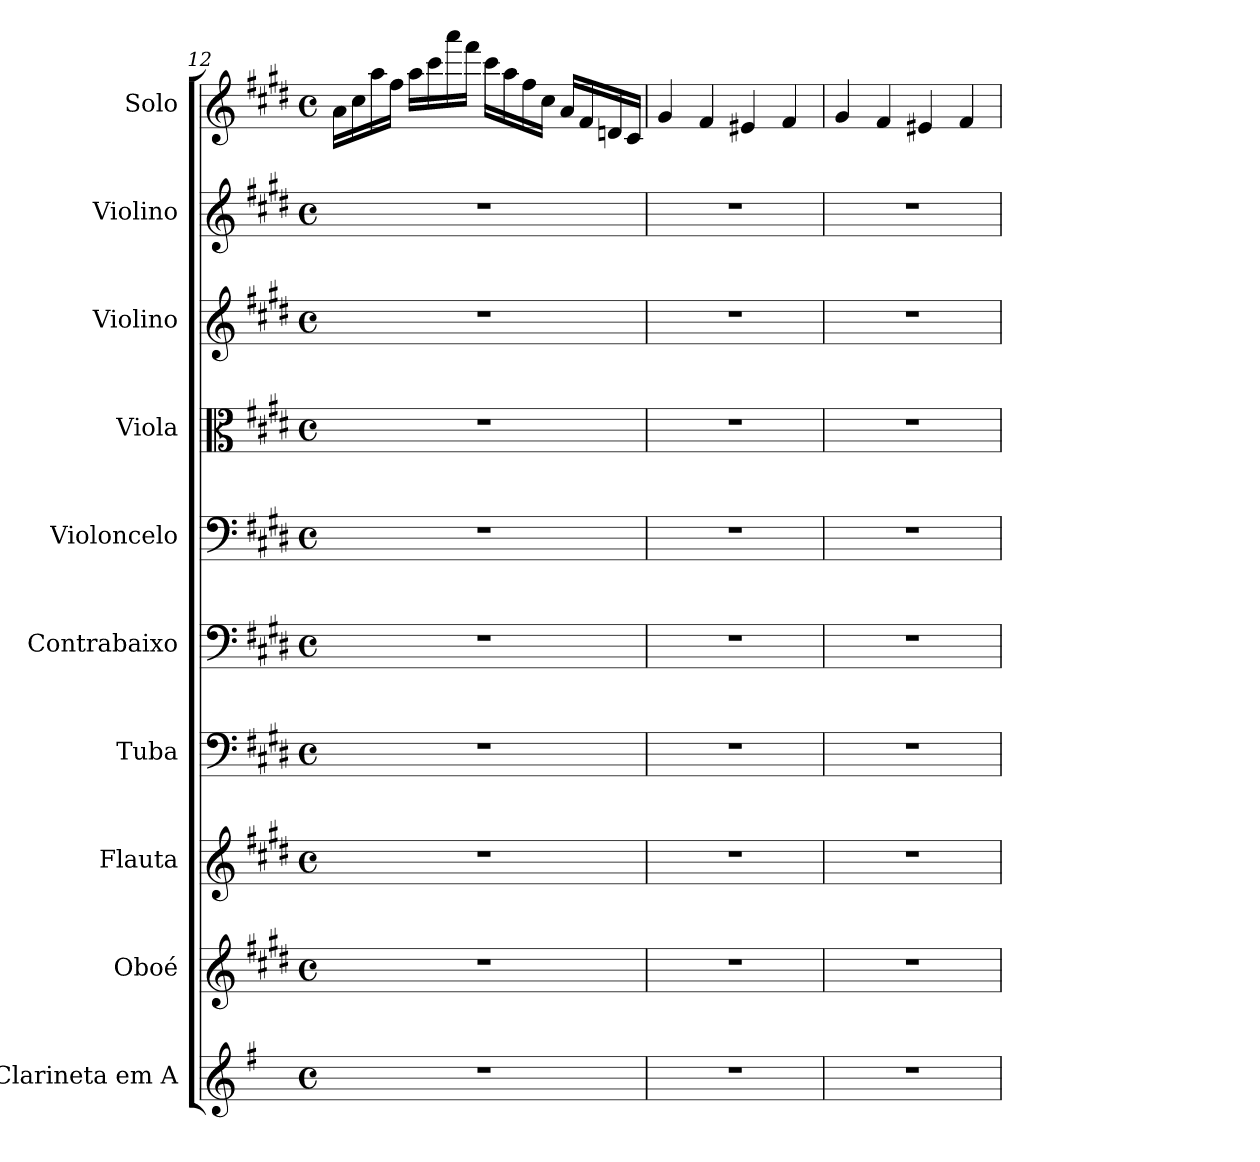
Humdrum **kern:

**kern	**kern	**kern	**kern	**kern	**kern	**kern	**kern	**kern	**kern
*part10	*part9	*part8	*part7	*part6	*part5	*part4	*part3	*part2	*part1
*staff10	*staff9	*staff8	*staff7	*staff6	*staff5	*staff4	*staff3	*staff2	*staff1
*I"Clarineta em A	*I"Oboé	*I"Flauta	*I"Tuba	*I"Contrabaixo	*I"Violoncelo	*I"Viola	*I"Violino	*I"Violino	*I"Solo
*I'Cl. A	*I'Ob.	*I'Fl.	*I'Tba.	*I'Cb.	*I'Vc.	*I'Vla	*I'Vln.	*I'Vln.	*I'Solo
*clefG2	*clefG2	*clefG2	*clefF4	*clefF4	*clefF4	*clefC3	*clefG2	*clefG2	*clefG2
*ITrd2c3	*	*	*	*ITrd7c12	*	*	*	*	*
*k[f#c#g#d#]	*k[f#c#g#d#]	*k[f#c#g#d#]	*k[f#c#g#d#]	*k[f#c#g#d#]	*k[f#c#g#d#]	*k[f#c#g#d#]	*k[f#c#g#d#]	*k[f#c#g#d#]	*k[f#c#g#d#]
*M4/4	*M4/4	*M4/4	*M4/4	*M4/4	*M4/4	*M4/4	*M4/4	*M4/4	*M4/4
*met(c)	*met(c)	*met(c)	*met(c)	*met(c)	*met(c)	*met(c)	*met(c)	*met(c)	*met(c)
=12	=12	=12	=12	=12	=12	=12	=12	=12	=12
1r	1r	1r	1r	1r	1r	1r	1r	1r	16a\LL
.	.	.	.	.	.	.	.	.	16cc#\
.	.	.	.	.	.	.	.	.	16aa\
.	.	.	.	.	.	.	.	.	16ff#\JJ
.	.	.	.	.	.	.	.	.	16aa\LL
.	.	.	.	.	.	.	.	.	16ccc#\
.	.	.	.	.	.	.	.	.	16aaa\
.	.	.	.	.	.	.	.	.	16fff#\JJ
.	.	.	.	.	.	.	.	.	16ccc#\LL
.	.	.	.	.	.	.	.	.	16aa\
.	.	.	.	.	.	.	.	.	16ff#\
.	.	.	.	.	.	.	.	.	16cc#\JJ
.	.	.	.	.	.	.	.	.	16a/LL
.	.	.	.	.	.	.	.	.	16f#/
.	.	.	.	.	.	.	.	.	16dn/
.	.	.	.	.	.	.	.	.	16c#/JJ
=13	=13	=13	=13	=13	=13	=13	=13	=13	=13
1r	1r	1r	1r	1r	1r	1r	1r	1r	4g#/
.	.	.	.	.	.	.	.	.	4f#/
.	.	.	.	.	.	.	.	.	4e#X/
.	.	.	.	.	.	.	.	.	4f#/
!!LO:LB:g=z
=14	=14	=14	=14	=14	=14	=14	=14	=14	=14
1r	1r	1r	1r	1r	1r	1r	1r	1r	4g#/
.	.	.	.	.	.	.	.	.	4f#/
.	.	.	.	.	.	.	.	.	4e#X/
.	.	.	.	.	.	.	.	.	4f#/
=	=	=	=	=	=	=	=	=	=
*-	*-	*-	*-	*-	*-	*-	*-	*-	*-
